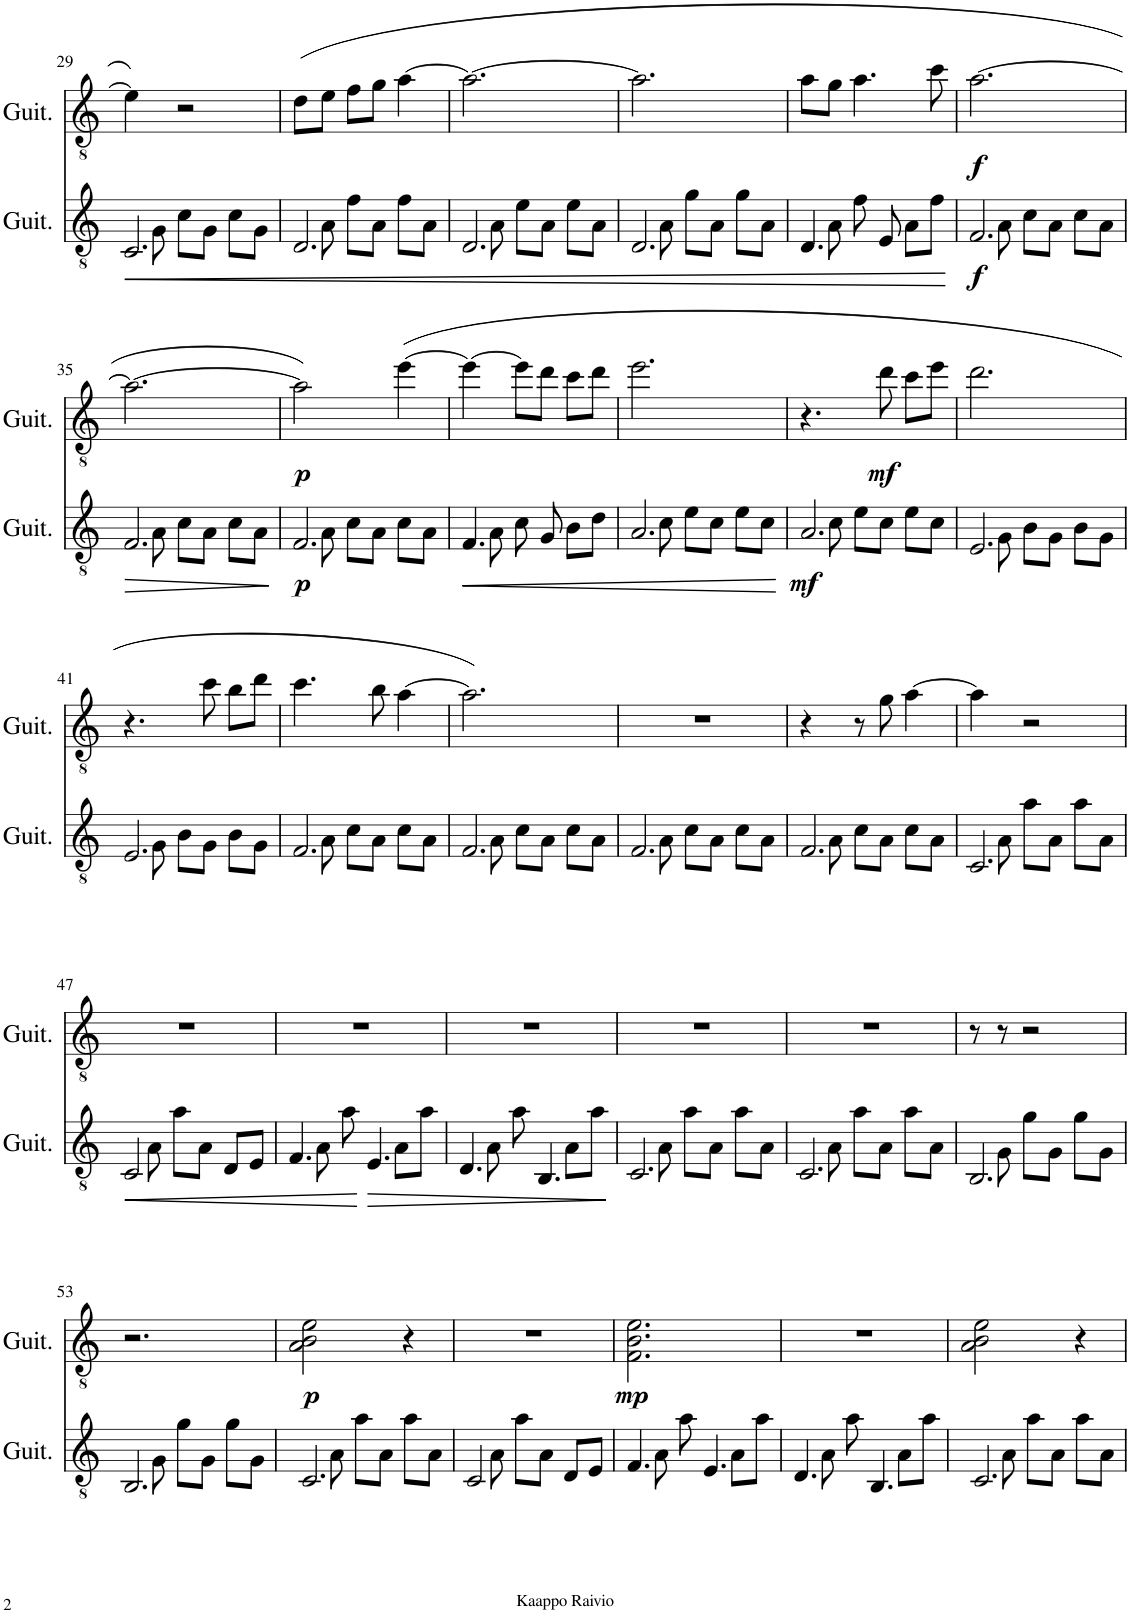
**kern	**dynam	**kern	**dynam
*part2	*part2	*part1	*part1
*staff2	*staff2	*staff1	*staff1
*I"Acoustic Guitar	*	*I"Acoustic Guitar	*
*I'Guit.	*	*I'Guit.	*
!!LO:PB:g=z
*clefGv2	*	*clefGv2	*
*k[]	*	*k[]	*
*M3/4	*	*M3/4	*
=29	=29	=29	=29
!	!LO:HP:b	!	!
*^	*	*	*
2.C/	8ryy	<	4e\]	.
.	8G\	.	.	.
.	8c\L	.	2r	.
.	8G\J	.	.	.
.	8c\L	.	.	.
.	8G\J	.	.	.
=30	=30	=30	=30	=30
2.D/	8ryy	.	(8d\L	.
.	8A\	.	8e\J	.
.	8f\L	.	8f\L	.
.	8A\J	.	8g\J	.
.	8f\L	.	[4a\	.
.	8A\J	.	.	.
=31	=31	=31	=31	=31
2.D/	8ryy	.	2.a\_	.
.	8A\	.	.	.
.	8e\L	.	.	.
.	8A\J	.	.	.
.	8e\L	.	.	.
.	8A\J	.	.	.
=32	=32	=32	=32	=32
2.D/	8ryy	.	2.a\]	.
.	8A\	.	.	.
.	8g\L	.	.	.
.	8A\J	.	.	.
.	8g\L	.	.	.
.	8A\J	.	.	.
=33	=33	=33	=33	=33
4.D/	8ryy	.	8a\L	.
.	8A\	.	8g\J	.
.	8f\	.	4.a\	.
8E/	8ryy	.	.	.
4ryy	8A\L	.	.	.
.	8f\J	.	8cc\	.
*v	*v	*	*	*
.	[	.	.
=34	=34	=34	=34
*^	*	*	*
!	!	!LO:DY:b	!	!LO:DY:b
2.F/	8ryy	f	[2.a\	f
.	8A\	.	.	.
.	8c\L	.	.	.
.	8A\J	.	.	.
.	8c\L	.	.	.
.	8A\J	.	.	.
!!LO:LB:g=z
=35	=35	=35	=35	=35
!	!	!LO:HP:b	!	!
2.F/	8ryy	>	2.a\_	.
.	8A\	.	.	.
.	8c\L	.	.	.
.	8A\J	.	.	.
.	8c\L	.	.	.
.	8A\J	.	.	.
*v	*v	*	*	*
.	]	.	.
=36	=36	=36	=36
*^	*	*	*
!	!	!LO:DY:b	!	!LO:DY:b
2.F/	8ryy	p	2a\])	p
.	8A\	.	.	.
.	8c\L	.	.	.
.	8A\J	.	.	.
.	8c\L	.	([4ee\	.
.	8A\J	.	.	.
=37	=37	=37	=37	=37
!	!	!LO:HP:b	!	!
4.F/	8ryy	<	4ee\_	.
.	8A\	.	.	.
.	8c\	.	8ee\L]	.
8G/	8ryy	.	8dd\J	.
4ryy	8B\L	.	8cc\L	.
.	8d\J	.	8dd\J	.
=38	=38	=38	=38	=38
2.A/	8ryy	.	2.ee\	.
.	8c\	.	.	.
.	8e\L	.	.	.
.	8c\J	.	.	.
.	8e\L	.	.	.
.	8c\J	.	.	.
*v	*v	*	*	*
.	[	.	.
=39	=39	=39	=39
*^	*	*	*
!	!	!LO:DY:b	!	!
2.A/	8ryy	mf	4.r	.
.	8c\	.	.	.
.	8e\L	.	.	.
!	!	!	!	!LO:DY:b
.	8c\J	.	8dd\	mf
.	8e\L	.	8cc\L	.
.	8c\J	.	8ee\J	.
=40	=40	=40	=40	=40
2.E/	8ryy	.	2.dd\	.
.	8G\	.	.	.
.	8B\L	.	.	.
.	8G\J	.	.	.
.	8B\L	.	.	.
.	8G\J	.	.	.
!!LO:LB:g=z
=41	=41	=41	=41	=41
2.E/	8ryy	.	4.r	.
.	8G\	.	.	.
.	8B\L	.	.	.
.	8G\J	.	8cc\	.
.	8B\L	.	8b\L	.
.	8G\J	.	8dd\J	.
=42	=42	=42	=42	=42
2.F/	8ryy	.	4.cc\	.
.	8A\	.	.	.
.	8c\L	.	.	.
.	8A\J	.	8b\	.
.	8c\L	.	[4a\	.
.	8A\J	.	.	.
=43	=43	=43	=43	=43
2.F/	8ryy	.	2.a\])	.
.	8A\	.	.	.
.	8c\L	.	.	.
.	8A\J	.	.	.
.	8c\L	.	.	.
.	8A\J	.	.	.
=44	=44	=44	=44	=44
2.F/	8ryy	.	2.r	.
.	8A\	.	.	.
.	8c\L	.	.	.
.	8A\J	.	.	.
.	8c\L	.	.	.
.	8A\J	.	.	.
=45	=45	=45	=45	=45
2.F/	8ryy	.	4r	.
.	8A\	.	.	.
.	8c\L	.	8r	.
.	8A\J	.	8g\	.
.	8c\L	.	[4a\	.
.	8A\J	.	.	.
=46	=46	=46	=46	=46
2.C/	8ryy	.	4a\]	.
.	8A\	.	.	.
.	8a\L	.	2r	.
.	8A\J	.	.	.
.	8a\L	.	.	.
.	8A\J	.	.	.
!!LO:LB:g=z
=47	=47	=47	=47	=47
!	!	!LO:HP:b	!	!
2C/	8ryy	<	2.r	.
.	8A\	.	.	.
.	8a\L	.	.	.
.	8A\J	.	.	.
8D/L	8ryy	.	.	.
8E/J	8ryy	.	.	.
=48	=48	=48	=48	=48
4.F/	8ryy	.	2.r	.
.	8A\	.	.	.
.	8a\	.	.	.
!	!	!LO:HP:n=1:b	!	!
4.E/	8ryy	[ >	.	.
.	8A\L	.	.	.
.	8a\J	.	.	.
=49	=49	=49	=49	=49
4.D/	8ryy	.	2.r	.
.	8A\	.	.	.
.	8a\	.	.	.
4.BB/	8ryy	.	.	.
.	8A\L	.	.	.
.	8a\J	.	.	.
*v	*v	*	*	*
.	]	.	.
=50	=50	=50	=50
*^	*	*	*
2.C/	8ryy	.	2.r	.
.	8A\	.	.	.
.	8a\L	.	.	.
.	8A\J	.	.	.
.	8a\L	.	.	.
.	8A\J	.	.	.
=51	=51	=51	=51	=51
2.C/	8ryy	.	2.r	.
.	8A\	.	.	.
.	8a\L	.	.	.
.	8A\J	.	.	.
.	8a\L	.	.	.
.	8A\J	.	.	.
=52	=52	=52	=52	=52
2.BB/	8ryy	.	8r	.
.	8G\	.	8r	.
.	8g\L	.	2r	.
.	8G\J	.	.	.
.	8g\L	.	.	.
.	8G\J	.	.	.
!!LO:LB:g=z
=53	=53	=53	=53	=53
2.BB/	8ryy	.	2.r	.
.	8G\	.	.	.
.	8g\L	.	.	.
.	8G\J	.	.	.
.	8g\L	.	.	.
.	8G\J	.	.	.
=54	=54	=54	=54	=54
!	!	!	!	!LO:DY:b
2.C/	8ryy	.	2A\ 2B\ 2e\	p
.	8A\	.	.	.
.	8a\L	.	.	.
.	8A\J	.	.	.
.	8a\L	.	4r	.
.	8A\J	.	.	.
=55	=55	=55	=55	=55
2C/	8ryy	.	2.r	.
.	8A\	.	.	.
.	8a\L	.	.	.
.	8A\J	.	.	.
8D/L	8ryy	.	.	.
8E/J	8ryy	.	.	.
=56	=56	=56	=56	=56
!	!	!	!	!LO:DY:b
4.F/	8ryy	.	2.F\ 2.B\ 2.e\	mp
.	8A\	.	.	.
.	8a\	.	.	.
4.E/	8ryy	.	.	.
.	8A\L	.	.	.
.	8a\J	.	.	.
=57	=57	=57	=57	=57
4.D/	8ryy	.	2.r	.
.	8A\	.	.	.
.	8a\	.	.	.
4.BB/	8ryy	.	.	.
.	8A\L	.	.	.
.	8a\J	.	.	.
=58	=58	=58	=58	=58
2.C/	8ryy	.	2A\ 2B\ 2e\	.
.	8A\	.	.	.
.	8a\L	.	.	.
.	8A\J	.	.	.
.	8a\L	.	4r	.
.	8A\J	.	.	.
*v	*v	*	*	*
=	=	=	=
*-	*-	*-	*-
